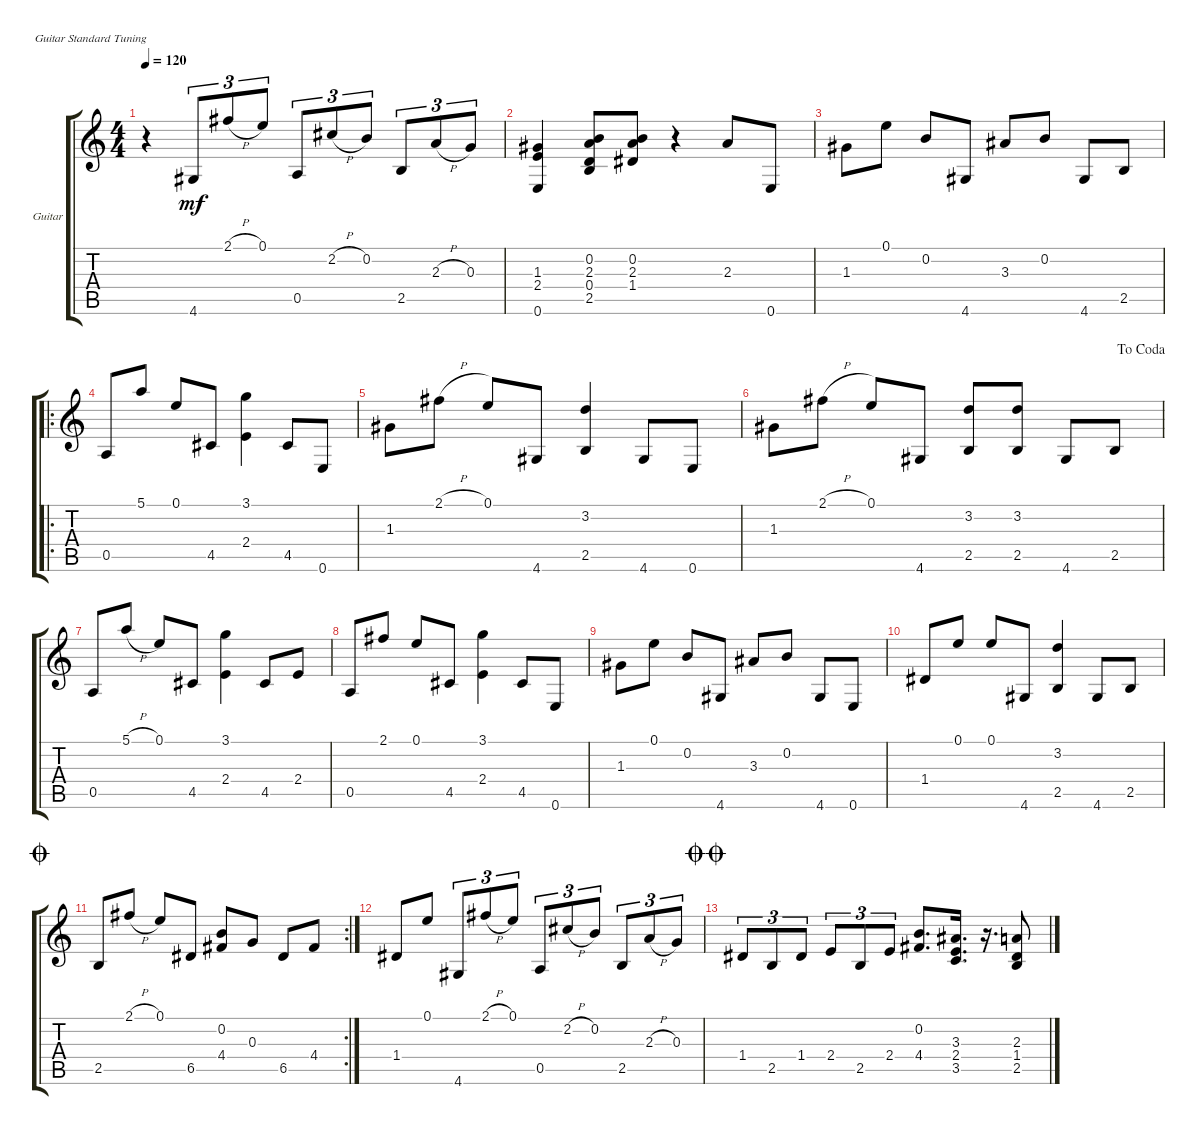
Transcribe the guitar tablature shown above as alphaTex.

\bracketExtendMode groupsimilarinstruments
\firstSystemTrackNameOrientation horizontal
\otherSystemsTrackNameOrientation horizontal
\track ("Guitar" "Guitar") {instrument acousticguitarsteel}
\staff {score tabs}
\tuning (E4 B3 G3 D3 A2 E2)
\ts (4 4)
\tempo 120
\clef g2
\ks c
r.4{dy mf instrument acousticguitarsteel} 4.6.8{tu (3 2)} 2.1{h}.8{tu (3 2)} 0.1.8{tu (3 2)} 0.5.8{tu (3 2)} 2.2{h}.8{tu (3 2)} 0.2.8{tu (3 2)} 2.5.8{tu (3 2)} 2.3{h}.8{tu (3 2)} 0.3.8{tu (3 2)} |
(1.3 2.4 0.6).4 (0.2 2.3 0.4 2.5).8 (0.2 2.3 1.4).8 r.4 2.3.8 0.6.8 |
1.3.8 0.1.8 0.2.8 4.6.8 3.3.8 0.2.8 4.6.8 2.5.8 |
\ro
0.5.8 5.1.8 0.1.8 4.5.8 (3.1 2.4).4 4.5.8 0.6.8 |
1.3.8 2.1{h}.8 0.1.8 4.6.8 (3.2 2.5).4 4.6.8 0.6.8 |
\jump dacoda
1.3.8 2.1{h}.8 0.1.8 4.6.8 (3.2 2.5).8 (3.2 2.5).8 4.6.8 2.5.8 |
0.5.8 5.1{h}.8 0.1.8 4.5.8 (3.1 2.4).4 4.5.8 2.4.8 |
0.5.8 2.1.8 0.1.8 4.5.8 (3.1 2.4).4 4.5.8 0.6.8 |
1.3.8 0.1.8 0.2.8 4.6.8 3.3.8 0.2.8 4.6.8 0.6.8 |
1.4.8 0.1.8 0.1.8 4.6.8 (3.2 2.5).4 4.6.8 2.5.8 |
\rc 2
\jump coda
2.5.8 2.1{h}.8 0.1.8 6.5.8 (0.2 4.4).8 0.3.8 6.5.8 4.4.8 |
1.4.8 0.1.8 4.6.8{tu (3 2)} 2.1{h}.8{tu (3 2)} 0.1.8{tu (3 2)} 0.5.8{tu (3 2)} 2.2{h}.8{tu (3 2)} 0.2.8{tu (3 2)} 2.5.8{tu (3 2)} 2.3{h}.8{tu (3 2)} 0.3.8{tu (3 2)} |
\jump doublecoda
1.4.8{tu (3 2)} 2.5.8{tu (3 2)} 1.4.8{tu (3 2)} 2.4.8{tu (3 2)} 2.5.8{tu (3 2)} 2.4.8{tu (3 2)} (0.2 4.4).8{d} (3.3 2.4 3.5).16{d} r.16{d} (2.3 1.4 2.5).8
